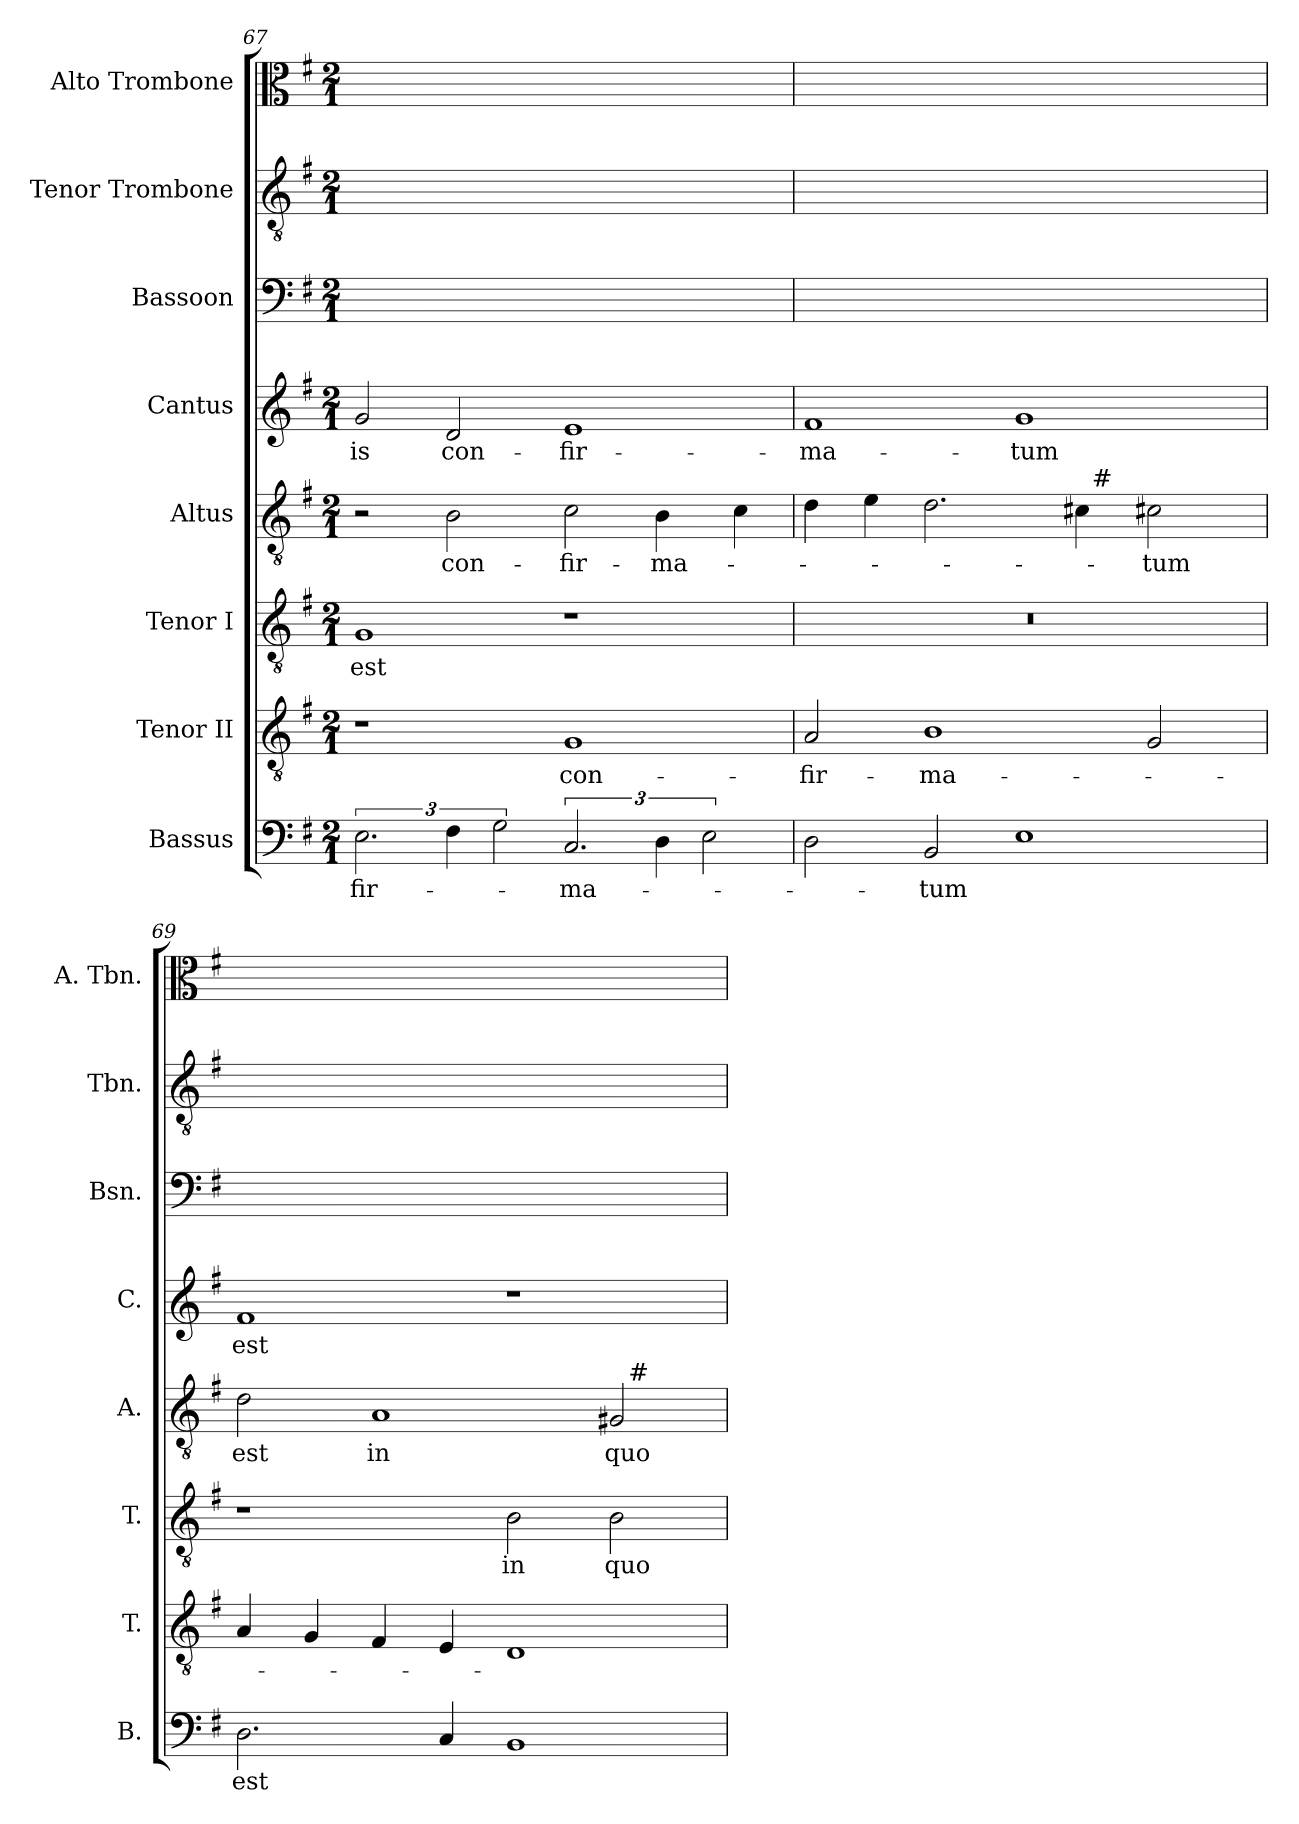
**kern	**text	**kern	**text	**kern	**text	**kern	**text	**kern	**text	**kern	**text	**kern	**text	**kern	**text
*part8	*part8	*part7	*part7	*part6	*part6	*part5	*part5	*part4	*part4	*part3	*part3	*part2	*part2	*part1	*part1
*staff8	*staff8	*staff7	*staff7	*staff6	*staff6	*staff5	*staff5	*staff4	*staff4	*staff3	*staff3	*staff2	*staff2	*staff1	*staff1
*I"Bassus	*	*I"Tenor II	*	*I"Tenor I	*	*I"Altus	*	*I"Cantus	*	*I"Bassoon	*	*I"Tenor Trombone	*	*I"Alto Trombone	*
*I'B.	*	*I'T.	*	*I'T.	*	*I'A.	*	*I'C.	*	*I'Bsn.	*	*I'Tbn.	*	*I'A. Tbn.	*
*clefF4	*	*clefGv2	*	*clefGv2	*	*clefGv2	*	*clefG2	*	*clefF4	*	*clefGv2	*	*clefC3	*
*	*	*ITrd7c12	*	*ITrd7c12	*	*ITrd7c12	*	*	*	*	*	*	*	*	*
*k[f#]	*	*k[f#]	*	*k[f#]	*	*k[f#]	*	*k[f#]	*	*k[f#]	*	*k[f#]	*	*k[f#]	*
*G:	*	*G:	*	*G:	*	*G:	*	*G:	*	*G:	*	*G:	*	*G:	*
*M2/1	*	*M2/1	*	*M2/1	*	*M2/1	*	*M2/1	*	*M2/1	*	*M2/1	*	*M2/1	*
=67	=67	=67	=67	=67	=67	=67	=67	=67	=67	=67	=67	=67	=67	=67	=67
!	!LO:LY:b	!	!	!	!LO:LY:b	!	!	!	!LO:LY:b	!	!	!	!	!	!
3.E\	-fir-	1r	.	1GG	est	2r	.	2g/	-is	3.E\yy	-fir-	1GGyy	est	2g\yy	-is
!	!	!	!	!	!	!	!LO:LY:b	!	!LO:LY:b	!	!	!	!	!	!
6F#\	.	.	.	.	.	2BB\	con-	2d/	con-	6F#\yy	.	.	.	2d\yy	con-
3G\	.	.	.	.	.	.	.	.	.	3G\yy	.	.	.	.	.
!	!LO:LY:b	!	!LO:LY:b	!	!	!	!LO:LY:b	!	!LO:LY:b	!	!	!	!	!	!
3.C/	-ma-	1GG	con-	1r	.	2C\	-fir-	1e	-fir-	3.C/yy	-ma-	1ryy	.	1eyy	-fir-
!	!	!	!	!	!	!	!LO:LY:b	!	!	!	!	!	!	!	!
6D\	.	.	.	.	.	4BB\	-ma-	.	.	6D\yy	.	.	.	.	.
3E\	.	.	.	.	.	.	.	.	.	3E\yy	.	.	.	.	.
.	.	.	.	.	.	4C\	.	.	.	.	.	.	.	.	.
!!LO:PB:g=z
=68	=68	=68	=68	=68	=68	=68	=68	=68	=68	=68	=68	=68	=68	=68	=68
!	!	!	!LO:LY:b	!LO:N:vis=1	!	!	!	!	!LO:LY:b	!	!	!	!	!	!
*	*	*	*	*	*	*^	*	*	*	*	*	*	*	*	*
2D\	.	2AA/	-fir-	0r	.	4D\	1ryy	.	1f#	-ma-	2D\yy	.	0ryy	.	1f#yy	-ma-
.	.	.	.	.	.	4E\	.	.	.	.	.	.	.	.	.	.
!	!LO:LY:b	!	!LO:LY:b	!	!	!	!	!	!	!	!	!	!	!	!	!
2BB/	-tum	1BB	-ma-	.	.	2.D\	.	.	.	.	2BB/yy	-tum	.	.	.	.
!	!	!	!	!	!	!	!	!	!	!LO:LY:b	!	!	!	!	!	!
1E	.	.	.	.	.	.	4ryy	.	1g	-tum	1Eyy	.	.	.	1gyy	-tum
.	.	.	.	.	.	4C#\	32ryy	.	.	.	.	.	.	.	.	.
!	!	!	!	!	!	!	!LO:TX:a:t=#	!	!	!	!	!	!	!	!	!
.	.	.	.	.	.	.	2ryy	.	.	.	.	.	.	.	.	.
!	!	!	!	!	!	!	!	!LO:LY:b	!	!	!	!	!	!	!	!
.	.	2GG/	.	.	.	2C#X\	.	-tum	.	.	.	.	.	.	.	.
.	.	.	.	.	.	.	8..ryy	.	.	.	.	.	.	.	.	.
=69	=69	=69	=69	=69	=69	=69	=69	=69	=69	=69	=69	=69	=69	=69	=69	=69
!	!LO:LY:b	!	!	!	!	!	!	!LO:LY:b	!	!LO:LY:b	!	!	!	!	!	!
2.D\	est	4AA/	.	1r	.	2D\	1ryy	est	1f#	est	2.D\yy	est	1ryy	.	1f#yy	est
.	.	4GG/	.	.	.	.	.	.	.	.	.	.	.	.	.	.
!	!	!	!	!	!	!	!	!LO:LY:b	!	!	!	!	!	!	!	!
.	.	4FF#/	.	.	.	1AA	.	in	.	.	.	.	.	.	.	.
4C/	.	4EE/	.	.	.	.	.	.	.	.	4C/yy	.	.	.	.	.
!	!	!	!	!	!LO:LY:b	!	!	!	!	!	!	!	!	!	!	!
1BB	.	1DD	.	2BB\	in	.	2ryy	.	1r	.	1BByy	.	2BB/yy	in	1ryy	.
!	!	!	!	!	!LO:LY:b	!	!	!LO:LY:b	!	!	!	!	!	!	!	!
.	.	.	.	2BB\	quo	2GG#/	32ryy	quo	.	.	.	.	2BB/yy	quo	.	.
!	!	!	!	!	!	!	!LO:TX:a:t=#	!	!	!	!	!	!	!	!	!
.	.	.	.	.	.	.	4...ryy	.	.	.	.	.	.	.	.	.
*	*	*	*	*	*	*v	*v	*	*	*	*	*	*	*	*	*
=	=	=	=	=	=	=	=	=	=	=	=	=	=	=	=
*-	*-	*-	*-	*-	*-	*-	*-	*-	*-	*-	*-	*-	*-	*-	*-
